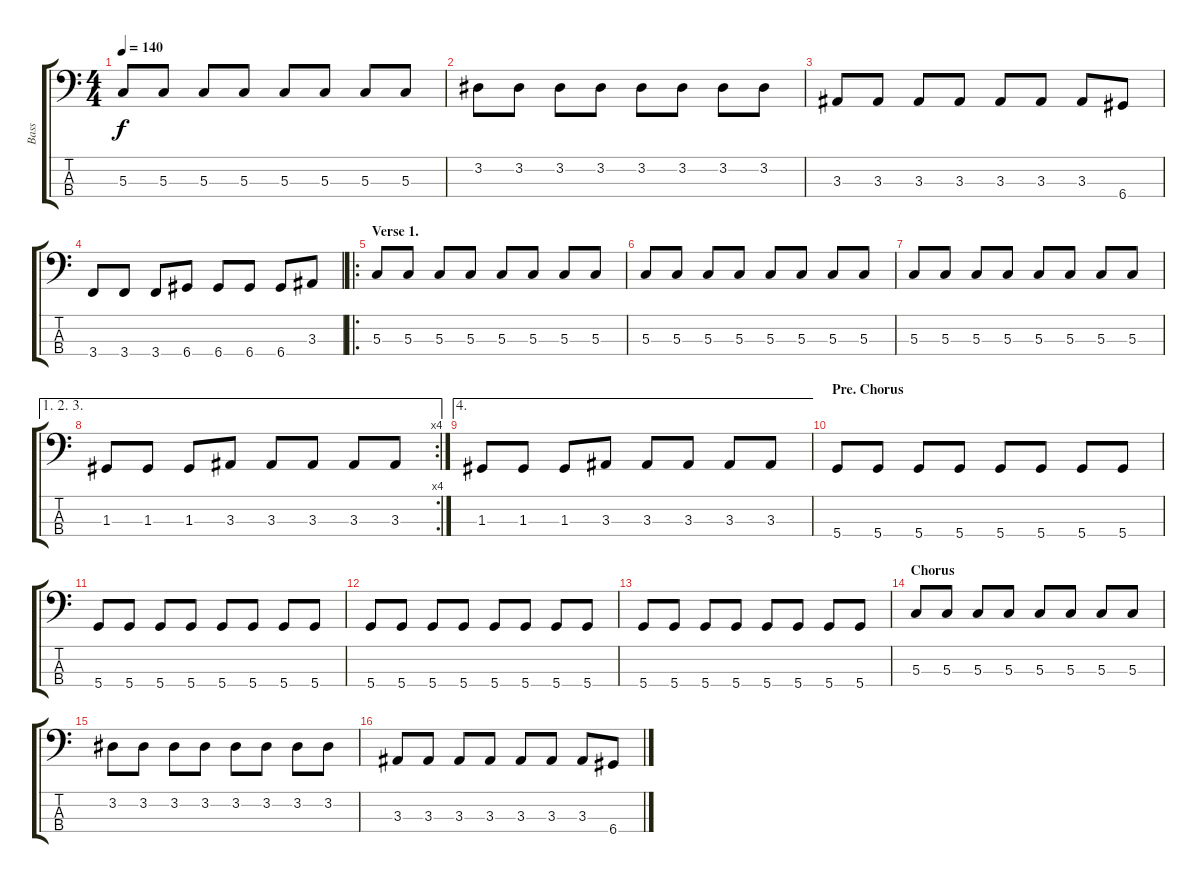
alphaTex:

\track ("Bass" "Bass") {instrument electricbassfinger}
\staff {score tabs}
\tuning (F2 C2 G1 D1) {hide}
\ts (4 4)
\tempo 140
\clef f4
\ks c
5.3.8{dy f} 5.3.8 5.3.8 5.3.8 5.3.8 5.3.8 5.3.8 5.3.8 |
3.2.8 3.2.8 3.2.8 3.2.8 3.2.8 3.2.8 3.2.8 3.2.8 |
3.3.8 3.3.8 3.3.8 3.3.8 3.3.8 3.3.8 3.3.8 6.4.8 |
3.4.8 3.4.8 3.4.8 6.4.8 6.4.8 6.4.8 6.4.8 3.3.8 |
\ro
\section ("" "Verse 1.")
5.3.8 5.3.8 5.3.8 5.3.8 5.3.8 5.3.8 5.3.8 5.3.8 |
5.3.8 5.3.8 5.3.8 5.3.8 5.3.8 5.3.8 5.3.8 5.3.8 |
5.3.8 5.3.8 5.3.8 5.3.8 5.3.8 5.3.8 5.3.8 5.3.8 |
\ae (1 2 3)
\rc 4
1.3.8 1.3.8 1.3.8 3.3.8 3.3.8 3.3.8 3.3.8 3.3.8 |
\ae 4
1.3.8 1.3.8 1.3.8 3.3.8 3.3.8 3.3.8 3.3.8 3.3.8 |
\section ("" "Pre. Chorus")
5.4.8 5.4.8 5.4.8 5.4.8 5.4.8 5.4.8 5.4.8 5.4.8 |
5.4.8 5.4.8 5.4.8 5.4.8 5.4.8 5.4.8 5.4.8 5.4.8 |
5.4.8 5.4.8 5.4.8 5.4.8 5.4.8 5.4.8 5.4.8 5.4.8 |
5.4.8 5.4.8 5.4.8 5.4.8 5.4.8 5.4.8 5.4.8 5.4.8 |
\section ("" "Chorus")
5.3.8 5.3.8 5.3.8 5.3.8 5.3.8 5.3.8 5.3.8 5.3.8 |
3.2.8 3.2.8 3.2.8 3.2.8 3.2.8 3.2.8 3.2.8 3.2.8 |
3.3.8 3.3.8 3.3.8 3.3.8 3.3.8 3.3.8 3.3.8 6.4.8
